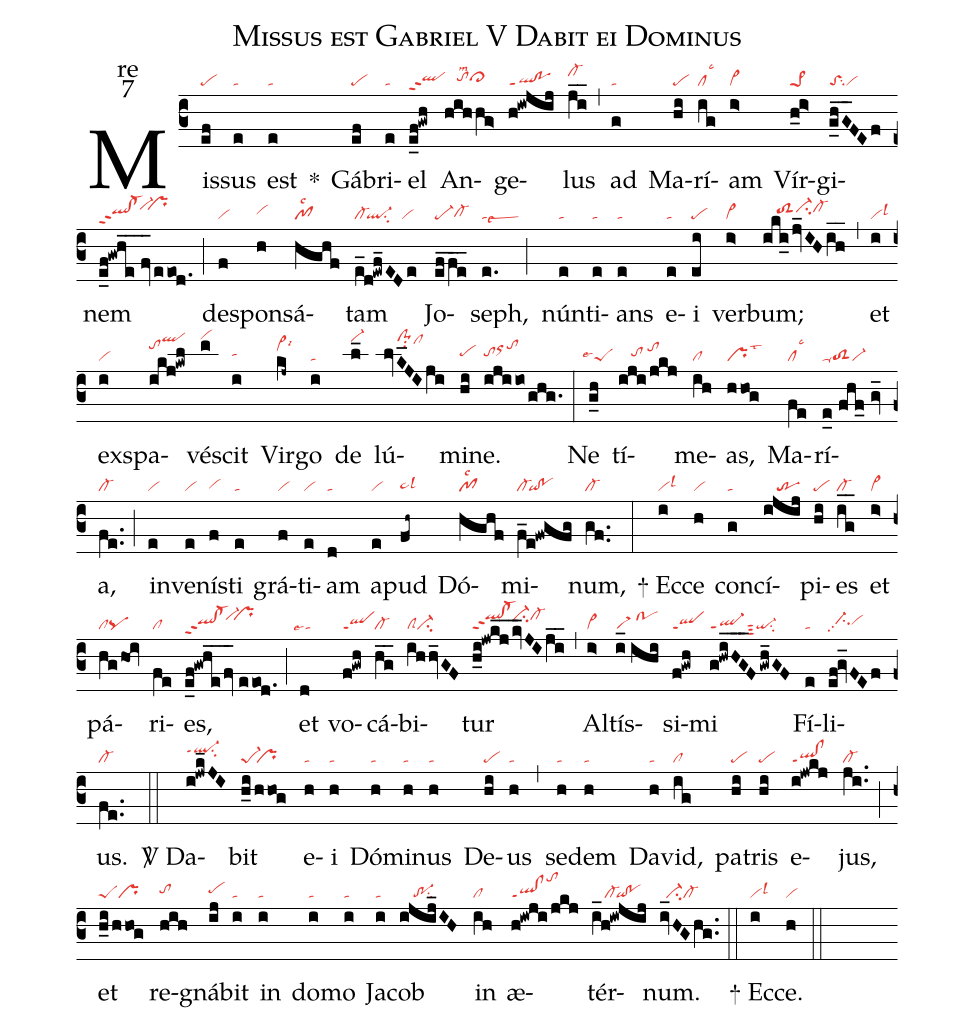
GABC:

name:Missus est Gabriel V Dabit ei Dominus;
office-part:re;
mode:7;
nabc-lines:1;
%%
(c3) Mis(ef|pe)sus(e|ta) est(e|ta) <sp>*</sp>() Gá(ef|pe)bri(e|ta)el(e_f!gwh|qlhhppt2)
An(hihhg>|////tohhlsm2cl>hh)ge(h!iwjij|ql!poppt1)lus(ji__|cl-hj) (,)
ad(g|ta) Ma(hi|pe)rí(ig|cllsc3)am(i>|vi>)
Vír(h_i>|pe>1)gi(g_hG__FEf|toSsu2vi)nem(e_f!gwhe__//fv_eeod.|qlhh!cl-hhppt2`vi-hj``prhj) (;)
de(f|vi)spon(h|vihh)sá(hghf|pf1lsc2)tam(e_d!ewf_EDe|cl-`ql-su2vi) Jo(ef_fe__|pe-cl-hg)seph,(e.|talsew9) (;)
nún(e|ta)ti(e|ta)ans(e|ta) e(e|ta)i(ei|pe) ver(i>|vi>)bum;(iki_/jv_IHih__|////toS2hhci-hicl-hi) (,)
et(i|vilsl3) ex(i|vi)spa(ikj!kwl|tohkqlhn)vé(m|vihp)scit(i|tahh) Vir(kj~|vi>hjlsi6)go(i|ta)
de(l_|vi-hn) lú(lvK_JIji|////clS-hnsu2clhm)mi(hi|pehh)ne.(ijiio/ghg.|tohhorhjtohk) (:)
Ne(g_h|``peSlse4) tí(iji/jkj|////tohh/tohj)me(ih|cl)as,(hhog|prlst3) Ma(fe|cllsc3)rí(e_0//fhf_//gv_|ta-toS2vi-)a,(fe..|cl-) (;)
in(e|vi)ve(e|vi)ní(f|vihg)sti(e|ta) grá(f|vi)ti(e|vi)am(d|ta) a(e|vi)pud(fh~|ta>hglsl3)
Dó(hghf|pf1lsc2)mi(f_e!fwgfg|cl-`qi!po)num,(gf..|cl-) (:)

<sp>+</sp> Ec(i|vilsl3)ce(h|vi) con(g|ta)cí(ijij|////tr)pi(hi|pe)es(ig__|cl-)
et(i>|vi>) pá(hghoi|clpq)ri(fe|cl)es,(e_f!gwhe__/fv_//eeod.|qlhh!cl-hhppt2`vi-hj``prhj) (;)
et(d|``talse4) vo(f!gwh|qlppt1)cá(hg__|cl-)bi(ihh_vGF|clSci-)tur(h_i!jwkj__/kv_JIji__|qlhj!cl-hjppt2`ci-hjcl-hj) (,)
Al(i>|vi>)tís(i_1//ihi|trM)si(f!gwh|qlppt1)mi(g!hwiHG___F/gwh_GF|ql-ppt1sut3qi-su2)
Fí(e|ta)li(ef!gv_FEf|//ci-hhpp2vihh)us.(fe..|cl-) (::)

<sp>V/</sp> Da(i!jwk_JI|ql-hjppt1su2)bit(h_i/hhog|pe-1``pr) e(h|ta)i(h|ta) Dó(h|ta)mi(h|ta)nus(h|ta) De(hi|pe)us(h|ta) (,)
se(h|ta)dem(h|ta) Da(h|ta)vid,(ig|cl) pa(hi|pe)tris(hi|pe) e(i!jwkj|ql!clppt1)jus,(ji..|cl-) (;)
et(h_i/hhog|peSpr) re(hih|tohh)gná(ij|pehh)bit(i|ta) in(i|ta) do(i|ta)mo(i|ta) Ja(i|ta)cob(ijij_IH|////tr-1su2) in(ih|cl) æ(h!iwji/jkj|ql!clppt1tohm)tér(i_h!iwjij|////cl-`qi!po)num.(iv_HGhg..|//ci-cl-) (::)

<sp>+</sp> Ec(i|vilsl3)ce.(h|vi) (::)
